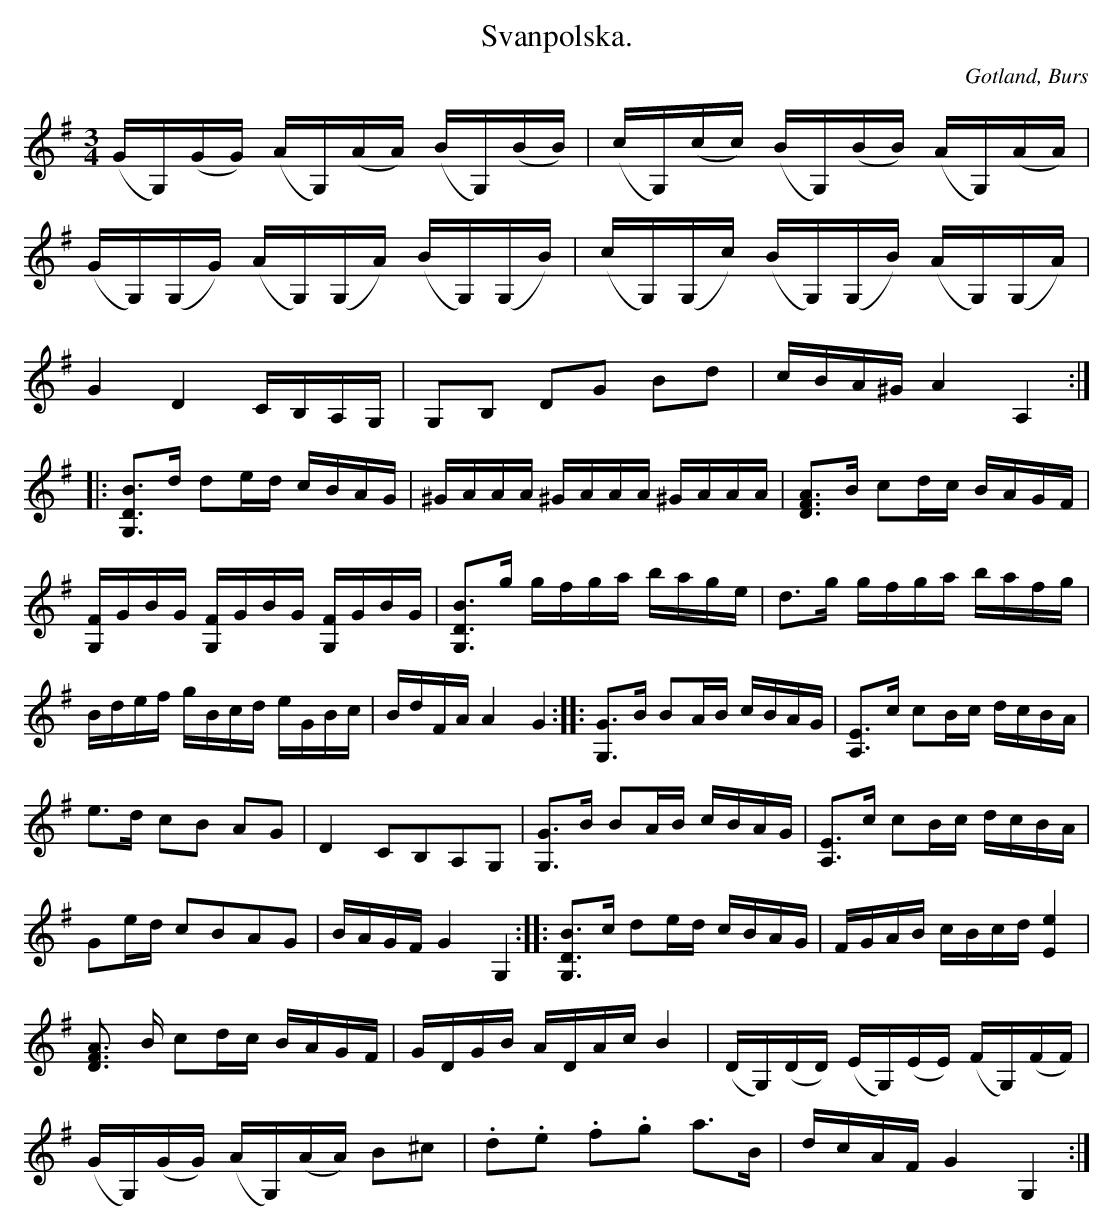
X:1
T:Svanpolska.
som h\"ar ock var f\"orekomma i de olika repriserna. -- De tv\aa f\"orsta \
sammanbundna s\"axtondelarna i varje fj\"ardedel i f\"orsta reprisen \
spelas med »uppstr\aak». Alla g, a, h, och c spelas i sammanbindningarna \
i f\"orsta reprisen p\aa d-str\"angen med fingers\"attningen 1, 2, 3, 4.
tonen i oktav i G-dur-skalan.
O:Gotland, Burs
M:3/4
L:1/16
K:G
(GG,)(GG) (AG,)(AA) (BG,)(BB)|(cG,)(cc) (BG,)(BB) (AG,)(AA)|
(GG,)(G,G) (AG,)(G,A) (BG,)(G,B)|(cG,)(G,c) (BG,)(G,B) (AG,)(G,A)|
G4 D4 CB,A,G,|G,2B,2 D2G2 B2d2|cBA^G A4 A,4::
[G,3D3B3]d d2ed cBAG|^GAAA ^GAAA ^GAAA|[D3F3A3]B c2dc BAGF|
[G,F]GBG [G,F]GBG [G,F]GBG|[G,3D3B3]g gfga bage|d3g gfga bafg|
Bdef gBcd eGBc|BdFA A4G4::[G,3G3]B B2AB cBAG|[A,3E3]c c2Bc dcBA|
e3d c2B2 A2G2|D4 C2B,2A,2G,2|[G,3G3]B B2AB cBAG|[A,3E3]c c2Bc dcBA|
G2ed c2B2A2G2|BAGF G4 G,4::[G,3D3B3]c d2ed cBAG|FGAB cBcd [E4e4]|
[D3F3A3] B c2dc BAGF|GDGB ADAc B4|(DG,)(DD) (EG,)(EE) (FG,)(FF)|
(GG,)(GG) (AG,)(AA) B2^c2|.d2.e2 .f2.g2 a3B|dcAF G4 G,4:|
